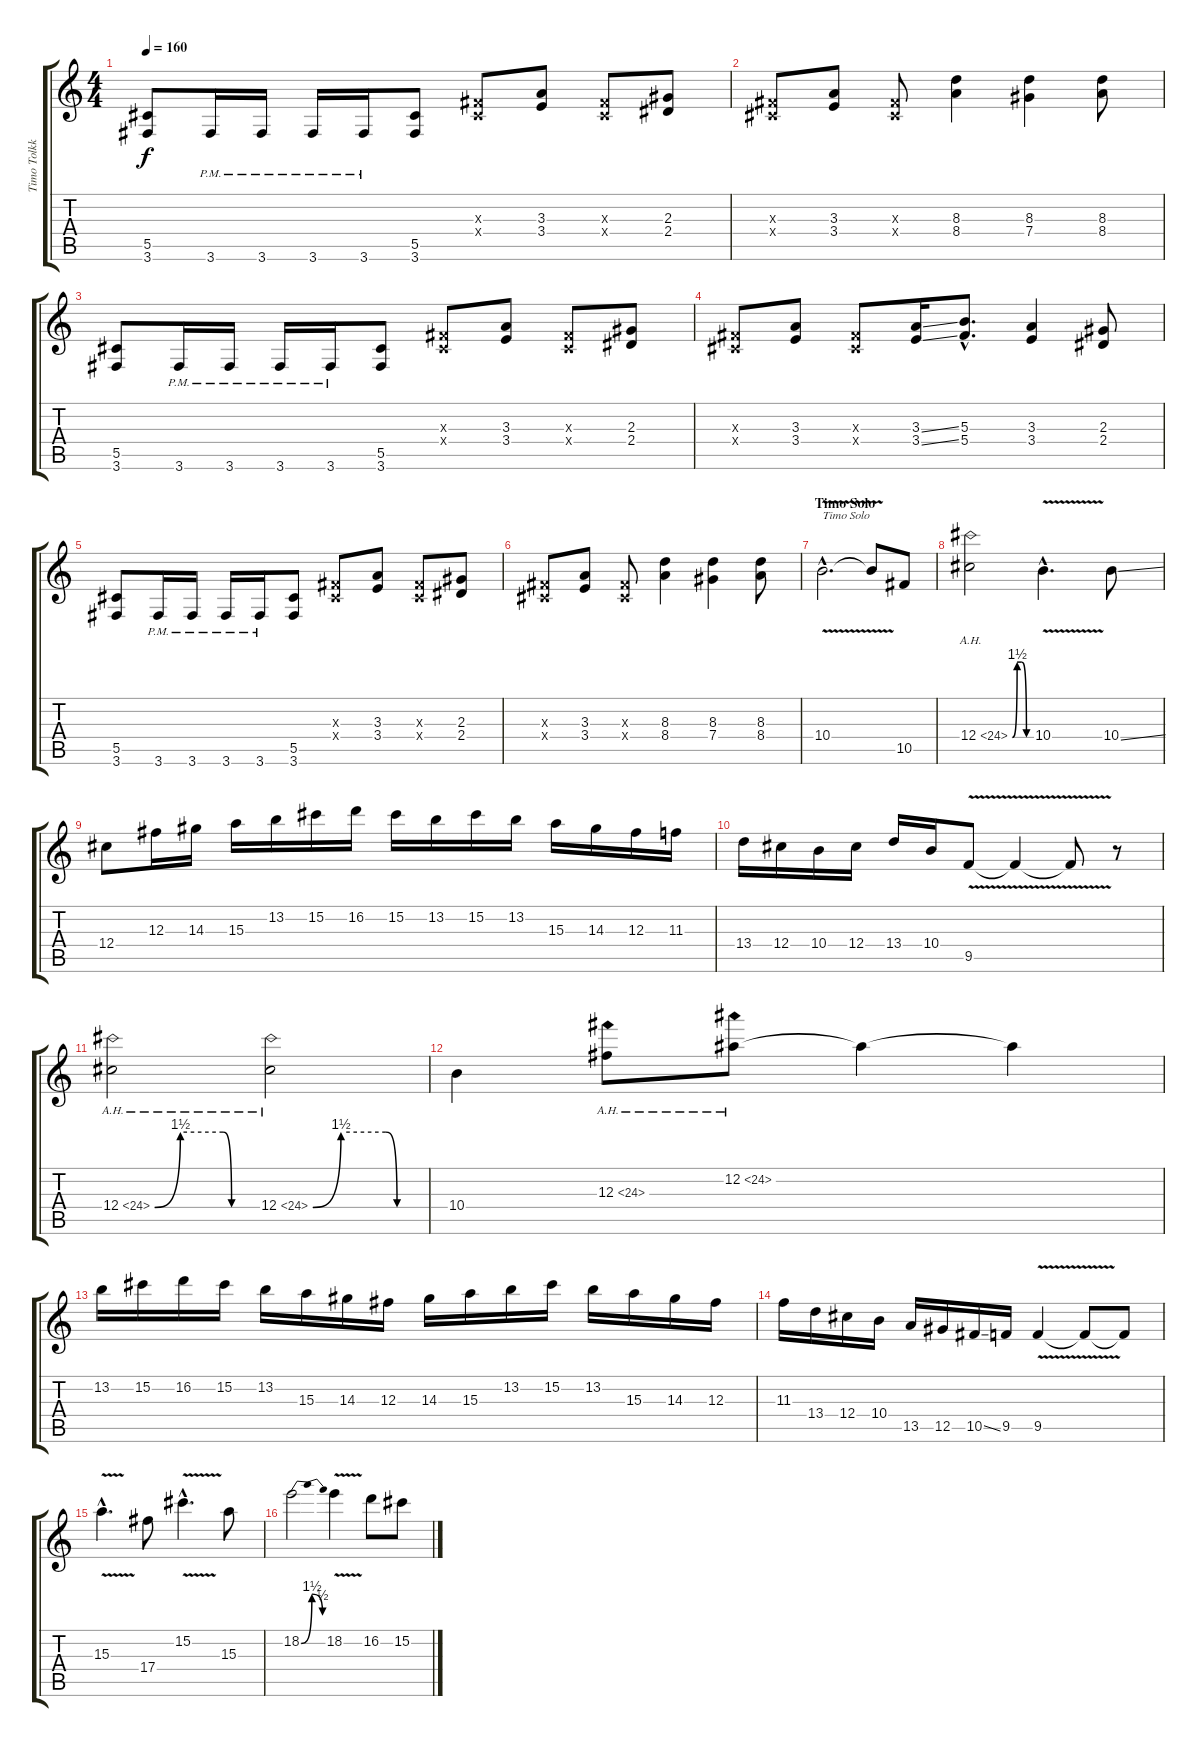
\track ("Timo Tolkki / Solo" "Timo Tolkk") {instrument distortionguitar}
\staff {score tabs}
\tuning (Eb4 Bb3 Gb3 Db3 Ab2 Eb2) {hide}
\ts (4 4)
\tempo 160
\clef g2
\ks c
(5.5 3.6).8{dy f} 3.6{pm}.16 3.6{pm}.16 3.6{pm}.16 3.6{pm}.16 (5.5 3.6).8 (0.3{x} 0.4{x}).8 (3.3 3.4).8 (0.3{x} 0.4{x}).8 (2.3 2.4).8 |
(0.3{x} 0.4{x}).8 (3.3 3.4).8 (0.3{x} 0.4{x}).8 (8.3 8.4).4 (8.3 7.4).4 (8.3 8.4).8 |
(5.5 3.6).8 3.6{pm}.16 3.6{pm}.16 3.6{pm}.16 3.6{pm}.16 (5.5 3.6).8 (0.3{x} 0.4{x}).8 (3.3 3.4).8 (0.3{x} 0.4{x}).8 (2.3 2.4).8 |
(0.3{x} 0.4{x}).8 (3.3 3.4).8 (0.3{x} 0.4{x}).8 (3.3{ss} 3.4{ss}).16 (5.3{hac} 5.4{hac}).8{d} (3.3 3.4).4 (2.3 2.4).8 |
(5.5 3.6).8 3.6{pm}.16 3.6{pm}.16 3.6{pm}.16 3.6{pm}.16 (5.5 3.6).8 (0.3{x} 0.4{x}).8 (3.3 3.4).8 (0.3{x} 0.4{x}).8 (2.3 2.4).8 |
(0.3{x} 0.4{x}).8 (3.3 3.4).8 (0.3{x} 0.4{x}).8 (8.3 8.4).4 (8.3 7.4).4 (8.3 8.4).8 |
\section ("" "Timo Solo")
10.4{v hac}.2{d txt "Timo Solo" volume 16 balance 8 instrument overdrivenguitar} 10.4{t}.8 10.5.8 |
12.4{be (custom 0 0 15 6 30 6 45 0 60 0) ah 12}.2 10.4{v hac}.4{d} 10.4{ss}.8 |
12.4.8 12.3.16 14.3.16 15.3.16 13.2.16 15.2.16 16.2.16 15.2.16 13.2.16 15.2.16 13.2.16 15.3.16 14.3.16 12.3.16 11.3.16 |
13.4.16 12.4.16 10.4.16 12.4.16 13.4.16 10.4.16 9.5{v}.8 9.5{v t}.4 9.5{v t}.8 r.8 |
12.4{be (custom 0 0 15 6 40 6 45 0 60 0) ah 12}.2 12.4{be (custom 0 0 15 6 39 6 45 0 60 0) ah 12}.2 |
10.4.4 12.3{ah 12}.8 12.2{ah 12}.8 12.2{t}.4 12.2{t}.4 |
13.2.16 15.2.16 16.2.16 15.2.16 13.2.16 15.3.16 14.3.16 12.3.16 14.3.16 15.3.16 13.2.16 15.2.16 13.2.16 15.3.16 14.3.16 12.3.16 |
11.3.16 13.4.16 12.4.16 10.4.16 13.5.16 12.5.16 10.5{ss}.16 9.5.16 9.5{v}.4 9.5{t}.8 9.5{t}.8 |
15.3{v hac}.4{d} 17.4.8 15.2{v hac}.4{d} 15.3.8 |
18.2{be (bendrelease 0 0 30 6 50 6 60 2)}.2 18.2{v}.4 16.2.8 15.2.8
